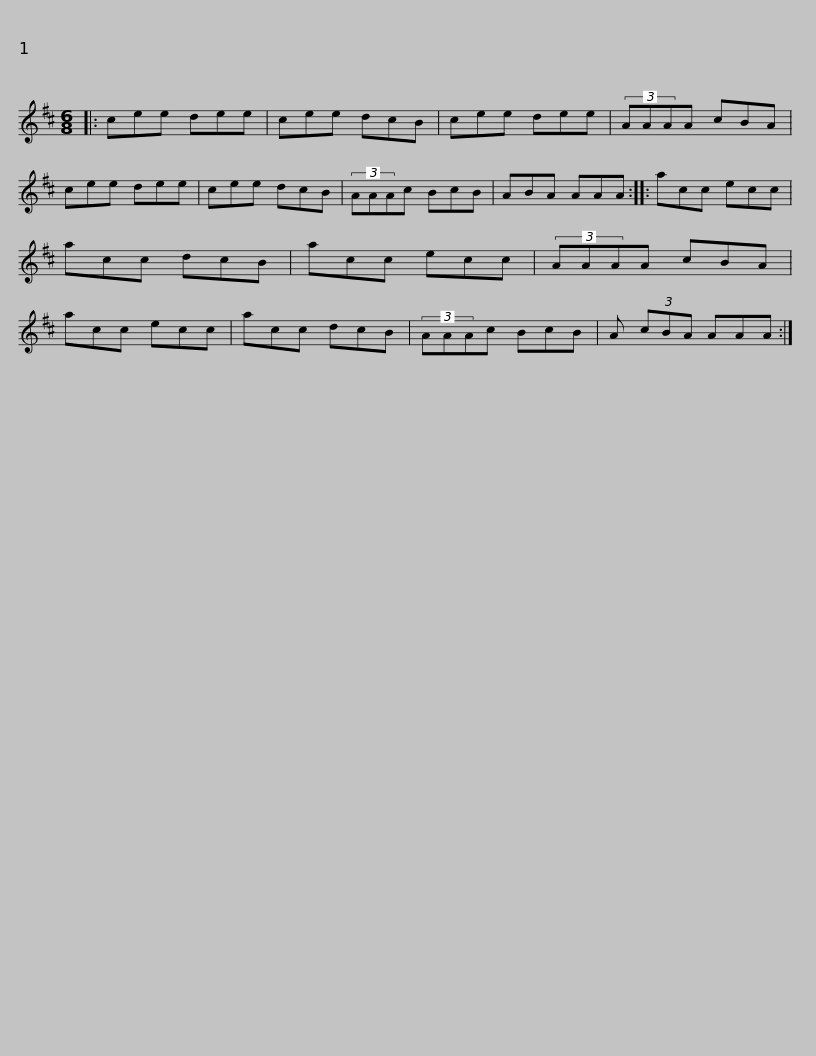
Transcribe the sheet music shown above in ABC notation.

X:1
L:1/8
M:6/8
I:linebreak $
K:D
V:1 treble
V:1
|: cee dee | cee dcB | cee dee | (3AAAA cBA | cee dee | %5
 cee dcB | (3AAAc BcB |$ ABA AAA :: acc ecc | acc dcB | %10
 acc ecc | (3AAAA cBA | acc ecc | acc dcB |$ (3AAAc BcB | %15
 A (3cBA AAA :| %16
